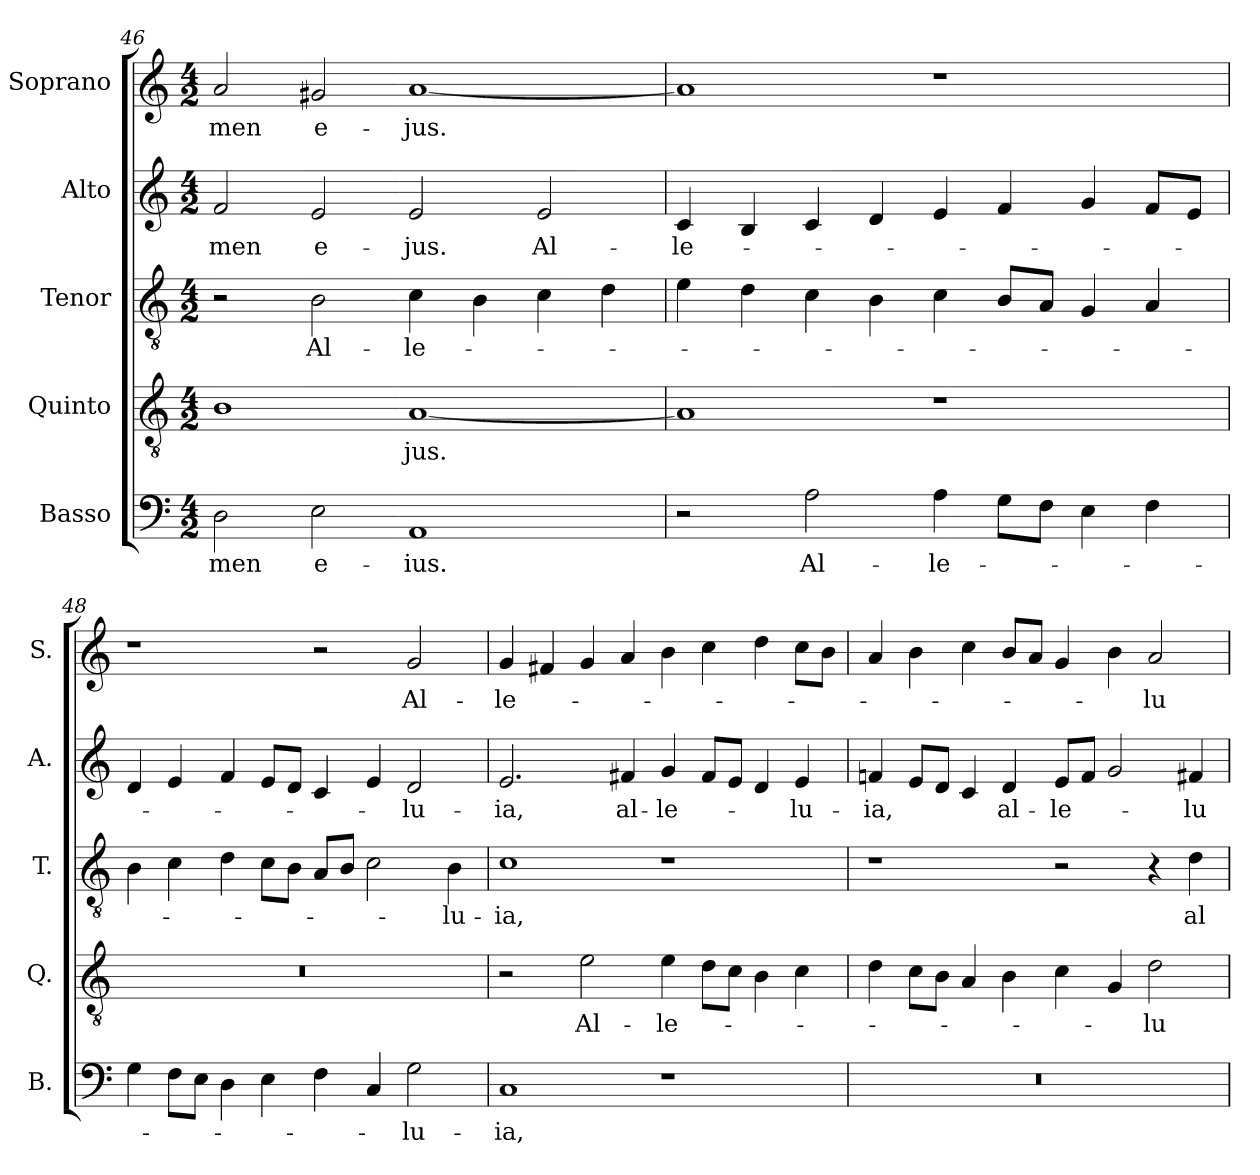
**kern	**text	**kern	**text	**kern	**text	**kern	**text	**kern	**text
*part5	*part5	*part4	*part4	*part3	*part3	*part2	*part2	*part1	*part1
*staff5	*staff5	*staff4	*staff4	*staff3	*staff3	*staff2	*staff2	*staff1	*staff1
*I"Basso	*	*I"Quinto	*	*I"Tenor	*	*I"Alto	*	*I"Soprano	*
*I'B.	*	*I'Q.	*	*I'T.	*	*I'A.	*	*I'S.	*
*clefF4	*	*clefGv2	*	*clefGv2	*	*clefG2	*	*clefG2	*
*	*	*ITrd7c12	*	*ITrd7c12	*	*	*	*	*
*k[]	*	*k[]	*	*k[]	*	*k[]	*	*k[]	*
*C:	*	*C:	*	*C:	*	*C:	*	*C:	*
*M4/2	*	*M4/2	*	*M4/2	*	*M4/2	*	*M4/2	*
=46	=46	=46	=46	=46	=46	=46	=46	=46	=46
!	!LO:LY:b:color=#000000	!	!	!	!	!	!	!	!
!	!	!	!	!	!	!	!LO:LY:b:color=#000000	!	!
!	!	!	!	!	!	!	!	!	!LO:LY:b:color=#000000
2Di\	-men	1BBi	.	2r	.	2fi/	-men	2ai/	-men
!	!LO:LY:b:color=#000000	!	!	!	!	!	!	!	!
!	!	!	!	!	!LO:LY:b:color=#000000	!	!	!	!
!	!	!	!	!	!	!	!LO:LY:b:color=#000000	!	!
!	!	!	!	!	!	!	!	!	!LO:LY:b:color=#000000
2Ei\	e-	.	.	2BBi\	Al-	2ei/	e-	2g#Xi/	e-
!	!LO:LY:b:color=#000000	!	!	!	!	!	!	!	!
!	!	!	!LO:LY:b:color=#000000	!	!	!	!	!	!
!	!	!	!	!	!LO:LY:b:color=#000000	!	!	!	!
!	!	!	!	!	!	!	!LO:LY:b:color=#000000	!	!
!	!	!	!	!	!	!	!	!	!LO:LY:b:color=#000000
1AAi	-ius.	[1AAi	-jus.	4Ci\	-le-	2ei/	-jus.	[1ai	-jus.
.	.	.	.	4BBi\	.	.	.	.	.
!	!	!	!	!	!	!	!LO:LY:b:color=#000000	!	!
.	.	.	.	4Ci\	.	2ei/	Al-	.	.
.	.	.	.	4Di\	.	.	.	.	.
=47	=47	=47	=47	=47	=47	=47	=47	=47	=47
!	!	!	!	!	!	!	!LO:LY:b:color=#000000	!	!
2r	.	1AAi]	.	4Ei\	.	4ci/	-le-	1ai]	.
.	.	.	.	4Di\	.	4Bi/	.	.	.
!	!LO:LY:b:color=#000000	!	!	!	!	!	!	!	!
2Ai\	Al-	.	.	4Ci\	.	4ci/	.	.	.
.	.	.	.	4BBi\	.	4di/	.	.	.
!	!LO:LY:b:color=#000000	!	!	!	!	!	!	!	!
4Ai\	-le-	1r	.	4Ci\	.	4ei/	.	1r	.
8Gi\L	.	.	.	8BBi/L	.	4fi/	.	.	.
8Fi\J	.	.	.	8AAi/J	.	.	.	.	.
4Ei\	.	.	.	4GGi/	.	4gi/	.	.	.
4Fi\	.	.	.	4AAi/	.	8fi/L	.	.	.
.	.	.	.	.	.	8ei/J	.	.	.
!!LO:PB:g=z
=48	=48	=48	=48	=48	=48	=48	=48	=48	=48
!	!	!LO:N:vis=1	!	!	!	!	!	!	!
4Gi\	.	0r	.	4BBi\	.	4di/	.	1r	.
8Fi\L	.	.	.	4Ci\	.	4ei/	.	.	.
8Ei\J	.	.	.	.	.	.	.	.	.
4Di\	.	.	.	4Di\	.	4fi/	.	.	.
4Ei\	.	.	.	8Ci\L	.	8ei/L	.	.	.
.	.	.	.	8BBi\J	.	8di/J	.	.	.
4Fi\	.	.	.	8AAi/L	.	4ci/	.	2r	.
.	.	.	.	8BBi/J	.	.	.	.	.
4Ci/	.	.	.	2Ci\	.	4ei/	.	.	.
!	!LO:LY:b:color=#000000	!	!	!	!	!	!	!	!
!	!	!	!	!	!	!	!LO:LY:b:color=#000000	!	!
!	!	!	!	!	!	!	!	!	!LO:LY:b:color=#000000
2Gi\	-lu-	.	.	.	.	2di/	-lu-	2gi/	Al-
!	!	!	!	!	!LO:LY:b:color=#000000	!	!	!	!
.	.	.	.	4BBi\	-lu-	.	.	.	.
=49	=49	=49	=49	=49	=49	=49	=49	=49	=49
!	!LO:LY:b:color=#000000	!	!	!	!	!	!	!	!
!	!	!	!	!	!LO:LY:b:color=#000000	!	!	!	!
!	!	!	!	!	!	!	!LO:LY:b:color=#000000	!	!
!	!	!	!	!	!	!	!	!	!LO:LY:b:color=#000000
1Ci	-ia,	2r	.	1Ci	-ia,	2.ei/	-ia,	4gi/	-le-
.	.	.	.	.	.	.	.	4f#Xi/	.
!	!	!	!LO:LY:b:color=#000000	!	!	!	!	!	!
.	.	2Ei\	Al-	.	.	.	.	4gi/	.
!	!	!	!	!	!	!	!LO:LY:b:color=#000000	!	!
.	.	.	.	.	.	4f#Xi/	al-	4ai/	.
!	!	!	!LO:LY:b:color=#000000	!	!	!	!	!	!
!	!	!	!	!	!	!	!LO:LY:b:color=#000000	!	!
1r	.	4Ei\	-le-	1r	.	4gi/	-le-	4bi\	.
.	.	8Di\L	.	.	.	8f#i/L	.	4cci\	.
.	.	8Ci\J	.	.	.	8ei/J	.	.	.
.	.	4BBi\	.	.	.	4di/	.	4ddi\	.
!	!	!	!	!	!	!	!LO:LY:b:color=#000000	!	!
.	.	4Ci\	.	.	.	4ei/	-lu-	8cci\L	.
.	.	.	.	.	.	.	.	8bi\J	.
=50	=50	=50	=50	=50	=50	=50	=50	=50	=50
!LO:N:vis=1	!	!	!	!	!	!	!	!	!
!	!	!	!	!	!	!	!LO:LY:b:color=#000000	!	!
0r	.	4Di\	.	1r	.	4fni/	-ia,	4ai/	.
.	.	8Ci\L	.	.	.	8ei/L	.	4bi\	.
.	.	8BBi\J	.	.	.	8di/J	.	.	.
.	.	4AAi/	.	.	.	4ci/	.	4cci\	.
!	!	!	!	!	!	!	!LO:LY:b:color=#000000	!	!
.	.	4BBi\	.	.	.	4di/	al-	8bi/L	.
.	.	.	.	.	.	.	.	8ai/J	.
!	!	!	!	!	!	!	!LO:LY:b:color=#000000	!	!
.	.	4Ci\	.	2r	.	8ei/L	-le-	4gi/	.
.	.	.	.	.	.	8fi/J	.	.	.
.	.	4GGi/	.	.	.	2gi/	.	4bi\	.
!	!	!	!LO:LY:b:color=#000000	!	!	!	!	!	!
!	!	!	!	!	!	!	!	!	!LO:LY:b:color=#000000
.	.	2Di\	-lu-	4r	.	.	.	2ai/	-lu-
!	!	!	!	!	!LO:LY:b:color=#000000	!	!	!	!
!	!	!	!	!	!	!	!LO:LY:b:color=#000000	!	!
.	.	.	.	4Di\	al-	4f#Xi/	-lu-	.	.
=	=	=	=	=	=	=	=	=	=
*-	*-	*-	*-	*-	*-	*-	*-	*-	*-
